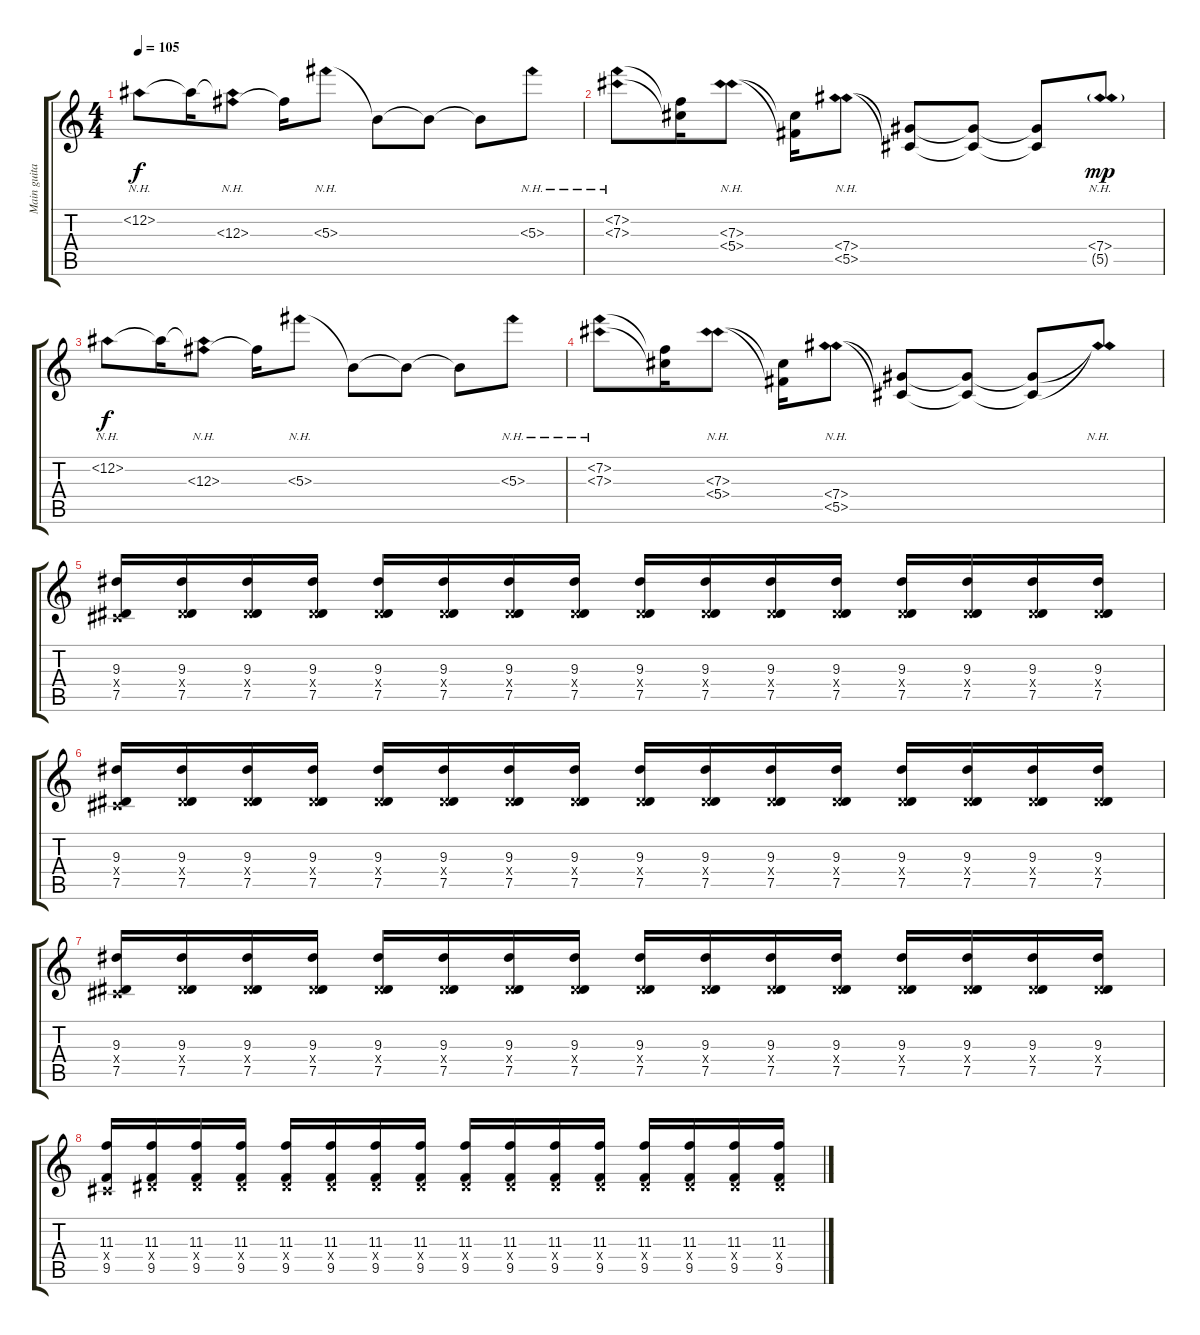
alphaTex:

\track ("Main guitar (Brad Delson)" "Main guita") {instrument distortionguitar}
\staff {score tabs}
\tuning (Eb4 Bb3 Gb3 Db3 Ab2 Db2) {hide}
\ts (4 4)
\tempo 105
\clef g2
\ks c
12.2{nh}.8{dy f volume 16 instrument electricguitarclean} 12.2{t}.16 (12.2{nh t} 12.3{nh}).8 12.3{t}.16 5.3{nh}.8 5.3{t}.8 5.3{t}.8 5.3{t}.8 5.3{nh}.8 |
(7.2{nh} 7.3{nh}).8{volume 16 instrument electricguitarclean} (7.2{t} 7.3{t}).16 (7.3{nh} 5.4{nh}).8 (7.3{t} 5.4{t}).16 (7.4{nh} 5.5{nh}).8 (7.4{t} 5.5{t}).8 (7.4{t} 5.5{t}).8 (7.4{t} 5.5{t}).8 (7.4{nh} 5.5{nh g}).8{dy mp} |
12.2{nh}.8{dy f volume 16 instrument electricguitarclean} 12.2{t}.16 (12.2{nh t} 12.3{nh}).8 12.3{t}.16 5.3{nh}.8 5.3{t}.8 5.3{t}.8 5.3{t}.8 5.3{nh}.8 |
(7.2{nh} 7.3{nh}).8{volume 16 instrument electricguitarclean} (7.2{t} 7.3{t}).16 (7.3{nh} 5.4{nh}).8 (7.3{t} 5.4{t}).16 (7.4{nh} 5.5{nh}).8 (7.4{t} 5.5{t}).8 (7.4{t} 5.5{t}).8 (7.4{t} 5.5{t}).8 (7.4{nh t} 5.5{nh t}).8 |
(9.3 0.4{x} 7.5).16{volume 16 instrument distortionguitar} (9.3 2.4{x} 7.5).16 (9.3 2.4{x} 7.5).16 (9.3 2.4{x} 7.5).16 (9.3 2.4{x} 7.5).16 (9.3 2.4{x} 7.5).16 (9.3 2.4{x} 7.5).16 (9.3 2.4{x} 7.5).16 (9.3 2.4{x} 7.5).16 (9.3 2.4{x} 7.5).16 (9.3 2.4{x} 7.5).16 (9.3 2.4{x} 7.5).16 (9.3 2.4{x} 7.5).16 (9.3 2.4{x} 7.5).16 (9.3 2.4{x} 7.5).16 (9.3 2.4{x} 7.5).16 |
(9.3 0.4{x} 7.5).16{volume 16 instrument distortionguitar} (9.3 2.4{x} 7.5).16 (9.3 2.4{x} 7.5).16 (9.3 2.4{x} 7.5).16 (9.3 2.4{x} 7.5).16 (9.3 2.4{x} 7.5).16 (9.3 2.4{x} 7.5).16 (9.3 2.4{x} 7.5).16 (9.3 2.4{x} 7.5).16 (9.3 2.4{x} 7.5).16 (9.3 2.4{x} 7.5).16 (9.3 2.4{x} 7.5).16 (9.3 2.4{x} 7.5).16 (9.3 2.4{x} 7.5).16 (9.3 2.4{x} 7.5).16 (9.3 2.4{x} 7.5).16 |
(9.3 0.4{x} 7.5).16{volume 16 instrument distortionguitar} (9.3 2.4{x} 7.5).16 (9.3 2.4{x} 7.5).16 (9.3 2.4{x} 7.5).16 (9.3 2.4{x} 7.5).16 (9.3 2.4{x} 7.5).16 (9.3 2.4{x} 7.5).16 (9.3 2.4{x} 7.5).16 (9.3 2.4{x} 7.5).16 (9.3 2.4{x} 7.5).16 (9.3 2.4{x} 7.5).16 (9.3 2.4{x} 7.5).16 (9.3 2.4{x} 7.5).16 (9.3 2.4{x} 7.5).16 (9.3 2.4{x} 7.5).16 (9.3 2.4{x} 7.5).16 |
(11.3 0.4{x} 9.5).16{volume 16 instrument distortionguitar} (11.3 2.4{x} 9.5).16 (11.3 2.4{x} 9.5).16 (11.3 2.4{x} 9.5).16 (11.3 2.4{x} 9.5).16 (11.3 2.4{x} 9.5).16 (11.3 2.4{x} 9.5).16 (11.3 2.4{x} 9.5).16 (11.3 2.4{x} 9.5).16 (11.3 2.4{x} 9.5).16 (11.3 2.4{x} 9.5).16 (11.3 2.4{x} 9.5).16 (11.3 2.4{x} 9.5).16 (11.3 2.4{x} 9.5).16 (11.3 2.4{x} 9.5).16 (11.3 2.4{x} 9.5).16
